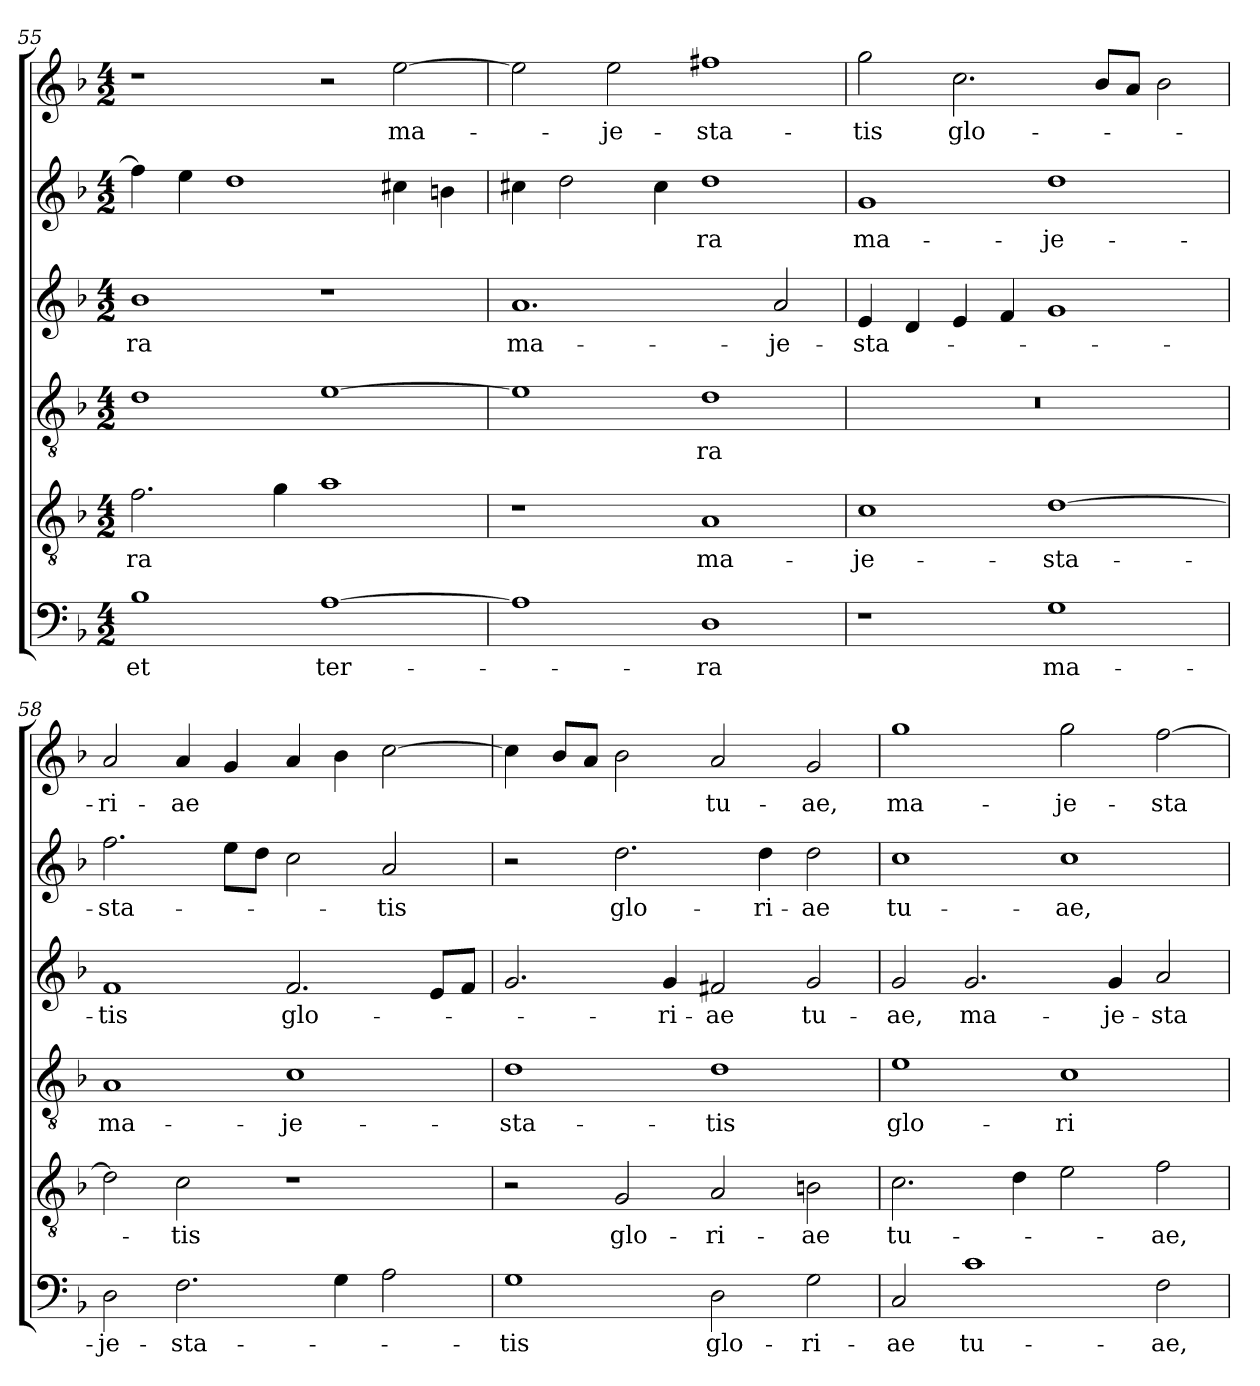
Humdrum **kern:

**kern	**text	**kern	**text	**kern	**text	**kern	**text	**kern	**text	**kern	**text
*part6	*part6	*part5	*part5	*part4	*part4	*part3	*part3	*part2	*part2	*part1	*part1
*staff6	*staff6	*staff5	*staff5	*staff4	*staff4	*staff3	*staff3	*staff2	*staff2	*staff1	*staff1
!!LO:PB:g=z
*clefF4	*	*clefGv2	*	*clefGv2	*	*clefG2	*	*clefG2	*	*clefG2	*
*k[b-]	*	*k[b-]	*	*k[b-]	*	*k[b-]	*	*k[b-]	*	*k[b-]	*
*F:	*	*F:	*	*F:	*	*F:	*	*F:	*	*F:	*
*M4/2	*	*M4/2	*	*M4/2	*	*M4/2	*	*M4/2	*	*M4/2	*
=55	=55	=55	=55	=55	=55	=55	=55	=55	=55	=55	=55
!	!LO:LY:b	!	!LO:LY:b	!	!	!	!LO:LY:b	!	!	!	!
1B-	et	2.f\	-ra	1d	.	1b-	-ra	4ff\]	.	1r	.
.	.	.	.	.	.	.	.	4ee\	.	.	.
.	.	.	.	.	.	.	.	1dd	.	.	.
.	.	4g\	.	.	.	.	.	.	.	.	.
!	!LO:LY:b	!	!	!	!	!	!	!	!	!	!
[1A	ter-	1a	.	[1e	.	1r	.	.	.	2r	.
!	!	!	!	!	!	!	!	!	!	!	!LO:LY:b
.	.	.	.	.	.	.	.	4cc#X\	.	[2ee\	ma-
.	.	.	.	.	.	.	.	4bn\	.	.	.
=56	=56	=56	=56	=56	=56	=56	=56	=56	=56	=56	=56
!	!	!	!	!	!	!	!LO:LY:b	!	!	!	!
1A]	.	1r	.	1e]	.	1.a	ma-	4cc#X\	.	2ee\]	.
.	.	.	.	.	.	.	.	2dd\	.	.	.
!	!	!	!	!	!	!	!	!	!	!	!LO:LY:b
.	.	.	.	.	.	.	.	.	.	2ee\	-je-
.	.	.	.	.	.	.	.	4cc#\	.	.	.
!	!LO:LY:b	!	!LO:LY:b	!	!LO:LY:b	!	!	!	!LO:LY:b	!	!LO:LY:b
1D	-ra	1A	ma-	1d	-ra	.	.	1dd	-ra	1ff#X	-sta-
!	!	!	!	!	!	!	!LO:LY:b	!	!	!	!
.	.	.	.	.	.	2a/	-je-	.	.	.	.
=57	=57	=57	=57	=57	=57	=57	=57	=57	=57	=57	=57
!	!	!	!LO:LY:b	!	!	!	!LO:LY:b	!	!LO:LY:b	!	!LO:LY:b
1r	.	1c	-je-	0r	.	4e/	-sta-	1g	ma-	2gg\	-tis
.	.	.	.	.	.	4d/	.	.	.	.	.
!	!	!	!	!	!	!	!	!	!	!	!LO:LY:b
.	.	.	.	.	.	4e/	.	.	.	2.cc\	glo-
.	.	.	.	.	.	4f/	.	.	.	.	.
!	!LO:LY:b	!	!LO:LY:b	!	!	!	!	!	!LO:LY:b	!	!
1G	ma-	[1d	-sta-	.	.	1g	.	1dd	-je-	.	.
.	.	.	.	.	.	.	.	.	.	8b-/L	.
.	.	.	.	.	.	.	.	.	.	8a/J	.
.	.	.	.	.	.	.	.	.	.	2b-\	.
=58	=58	=58	=58	=58	=58	=58	=58	=58	=58	=58	=58
!	!LO:LY:b	!	!	!	!LO:LY:b	!	!LO:LY:b	!	!LO:LY:b	!	!LO:LY:b
2D\	-je-	2d\]	.	1A	ma-	1f	-tis	2.ff\	-sta-	2a/	-ri-
!	!LO:LY:b	!	!LO:LY:b	!	!	!	!	!	!	!	!LO:LY:b
2.F\	-sta-	2c\	-tis	.	.	.	.	.	.	4a/	-ae
.	.	.	.	.	.	.	.	8ee\L	.	4g/	.
.	.	.	.	.	.	.	.	8dd\J	.	.	.
!	!	!	!	!	!LO:LY:b	!	!LO:LY:b	!	!	!	!
.	.	1r	.	1c	-je-	2.f/	glo-	2cc\	.	4a/	.
4G\	.	.	.	.	.	.	.	.	.	4b-\	.
!	!	!	!	!	!	!	!	!	!LO:LY:b	!	!
2A\	.	.	.	.	.	.	.	2a/	-tis	[2cc\	.
.	.	.	.	.	.	8e/L	.	.	.	.	.
.	.	.	.	.	.	8f/J	.	.	.	.	.
=59	=59	=59	=59	=59	=59	=59	=59	=59	=59	=59	=59
!	!LO:LY:b	!	!	!	!LO:LY:b	!	!	!	!	!	!
1G	-tis	2r	.	1d	-sta-	2.g/	.	2r	.	4cc\]	.
.	.	.	.	.	.	.	.	.	.	8b-/L	.
.	.	.	.	.	.	.	.	.	.	8a/J	.
!	!	!	!LO:LY:b	!	!	!	!	!	!LO:LY:b	!	!
.	.	2G/	glo-	.	.	.	.	2.dd\	glo-	2b-\	.
!	!	!	!	!	!	!	!LO:LY:b	!	!	!	!
.	.	.	.	.	.	4g/	-ri-	.	.	.	.
!	!LO:LY:b	!	!LO:LY:b	!	!LO:LY:b	!	!LO:LY:b	!	!	!	!LO:LY:b
2D\	glo-	2A/	-ri-	1d	-tis	2f#X/	-ae	.	.	2a/	tu-
!	!	!	!	!	!	!	!	!	!LO:LY:b	!	!
.	.	.	.	.	.	.	.	4dd\	-ri-	.	.
!	!LO:LY:b	!	!LO:LY:b	!	!	!	!LO:LY:b	!	!LO:LY:b	!	!LO:LY:b
2G\	-ri-	2Bn\	-ae	.	.	2g/	tu-	2dd\	-ae	2g/	-ae,
!!LO:LB:g=z
=60	=60	=60	=60	=60	=60	=60	=60	=60	=60	=60	=60
!	!LO:LY:b	!	!LO:LY:b	!	!LO:LY:b	!	!LO:LY:b	!	!LO:LY:b	!	!LO:LY:b
2C/	-ae	2.c\	tu-	1e	glo-	2g/	-ae,	1cc	tu-	1gg	ma-
!	!LO:LY:b	!	!	!	!	!	!LO:LY:b	!	!	!	!
1c	tu-	.	.	.	.	2.g/	ma-	.	.	.	.
.	.	4d\	.	.	.	.	.	.	.	.	.
!	!	!	!	!	!LO:LY:b	!	!	!	!LO:LY:b	!	!LO:LY:b
.	.	2e\	.	1c	-ri-	.	.	1cc	-ae,	2gg\	-je-
!	!	!	!	!	!	!	!LO:LY:b	!	!	!	!
.	.	.	.	.	.	4g/	-je-	.	.	.	.
!	!LO:LY:b	!	!LO:LY:b	!	!	!	!LO:LY:b	!	!	!	!LO:LY:b
2F\	-ae,	2f\	-ae,	.	.	2a/	-sta-	.	.	[2ff\	-sta-
=	=	=	=	=	=	=	=	=	=	=	=
*-	*-	*-	*-	*-	*-	*-	*-	*-	*-	*-	*-
